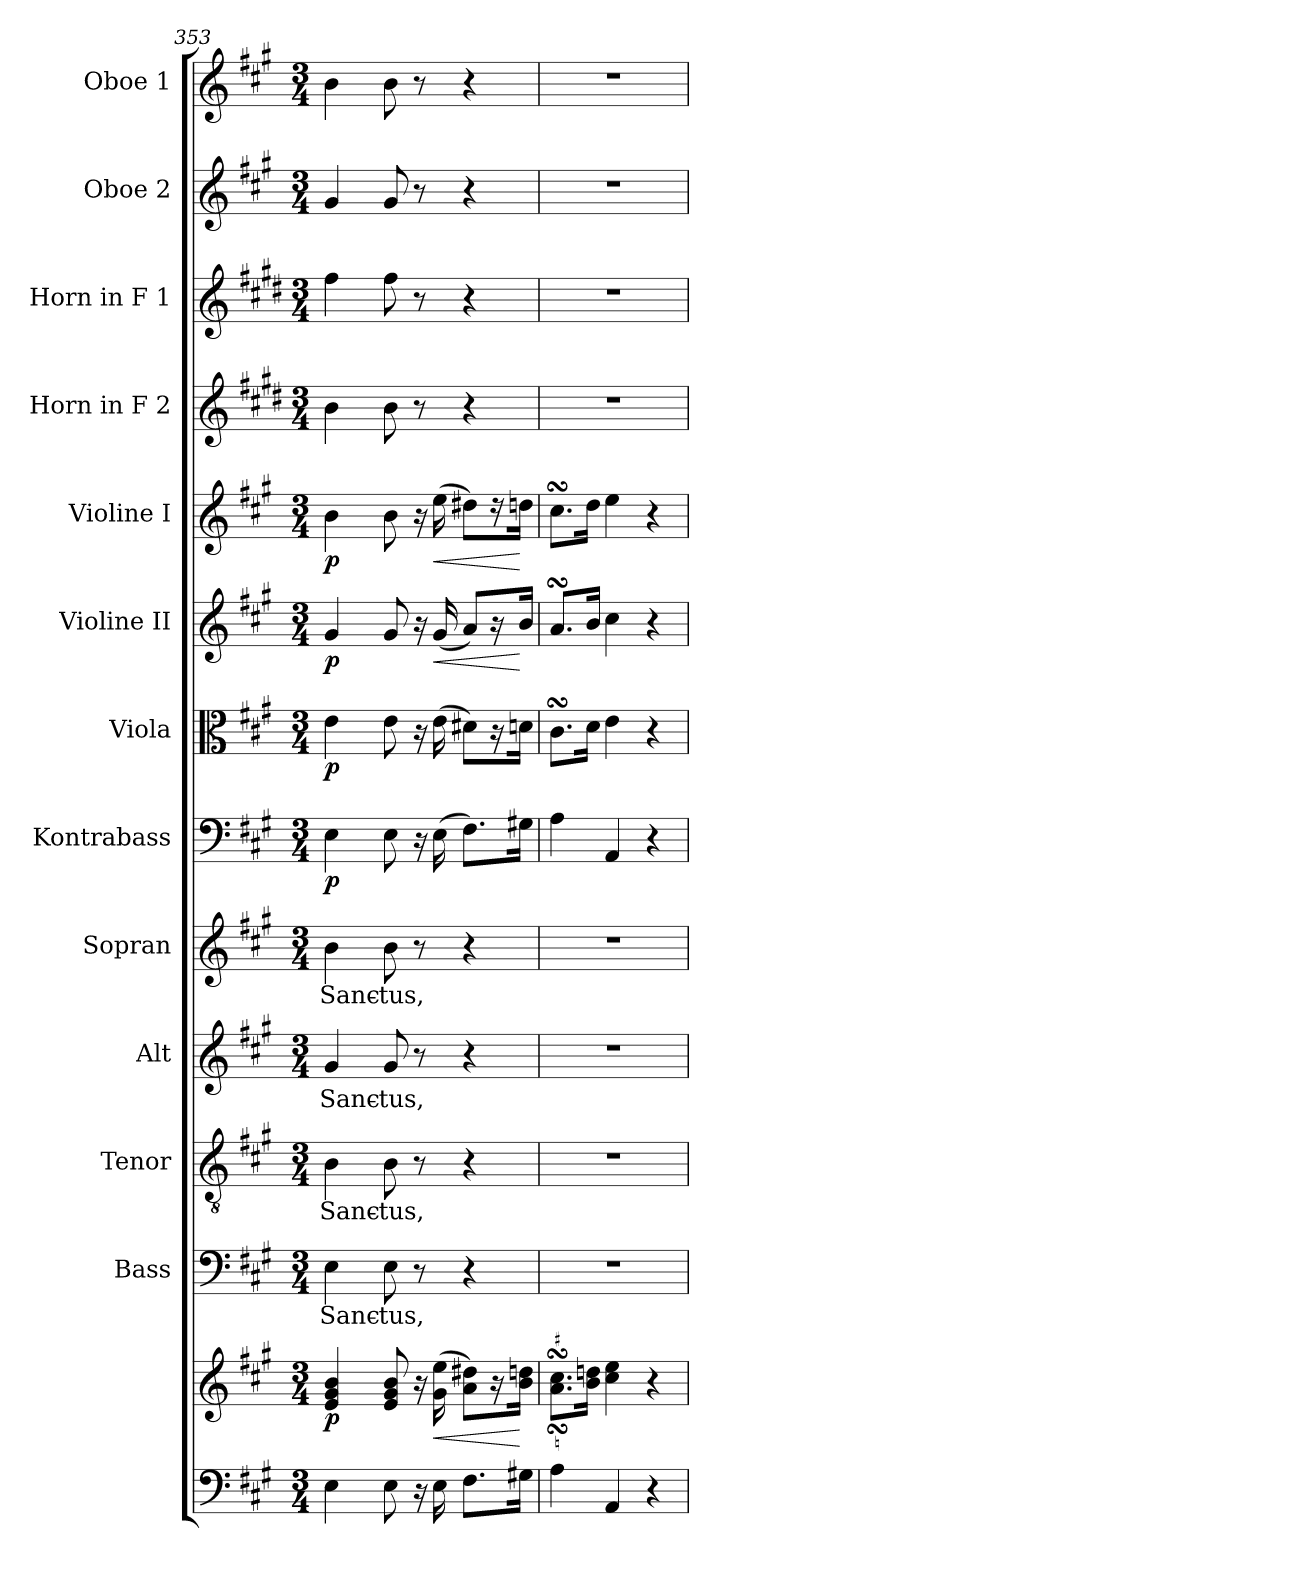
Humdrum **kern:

**kern	**kern	**dynam	**kern	**text	**kern	**text	**kern	**text	**kern	**text	**kern	**dynam	**kern	**dynam	**kern	**dynam	**kern	**dynam	**kern	**kern	**kern	**kern
*part13	*part13	*part13	*part12	*part12	*part11	*part11	*part10	*part10	*part9	*part9	*part8	*part8	*part7	*part7	*part6	*part6	*part5	*part5	*part4	*part3	*part2	*part1
*staff14	*staff13	*staff13/14	*staff12	*staff12	*staff11	*staff11	*staff10	*staff10	*staff9	*staff9	*staff8	*staff8	*staff7	*staff7	*staff6	*staff6	*staff5	*staff5	*staff4	*staff3	*staff2	*staff1
*	*	*	*I"Bass	*	*I"Tenor	*	*I"Alt	*	*I"Sopran	*	*I"Kontrabass	*	*I"Viola	*	*I"Violine II	*	*I"Violine I	*	*I"Horn in F 2	*I"Horn in F 1	*I"Oboe 2	*I"Oboe 1
*	*	*	*I'B.	*	*I'T.	*	*I'A.	*	*I'S.	*	*I'Kb.	*	*I'Vla.	*	*I'Vl. II	*	*I'Vl. I	*	*	*	*I'Ob.. 2	*I'Ob. 1
*clefF4	*clefG2	*	*clefF4	*	*clefGv2	*	*clefG2	*	*clefG2	*	*clefF4	*	*clefC3	*	*clefG2	*	*clefG2	*	*clefG2	*clefG2	*clefG2	*clefG2
*	*	*	*	*	*	*	*	*	*	*	*ITrd7c12	*	*	*	*	*	*	*	*ITrd4c7	*ITrd4c7	*	*
*k[f#c#g#]	*k[f#c#g#]	*	*k[f#c#g#]	*	*k[f#c#g#]	*	*k[f#c#g#]	*	*k[f#c#g#]	*	*k[f#c#g#]	*	*k[f#c#g#]	*	*k[f#c#g#]	*	*k[f#c#g#]	*	*k[f#c#g#]	*k[f#c#g#]	*k[f#c#g#]	*k[f#c#g#]
*A:	*A:	*	*A:	*	*A:	*	*A:	*	*A:	*	*A:	*	*A:	*	*A:	*	*A:	*	*A:	*A:	*A:	*A:
*M3/4	*M3/4	*	*M3/4	*	*M3/4	*	*M3/4	*	*M3/4	*	*M3/4	*	*M3/4	*	*M3/4	*	*M3/4	*	*M3/4	*M3/4	*M3/4	*M3/4
=353	=353	=353	=353	=353	=353	=353	=353	=353	=353	=353	=353	=353	=353	=353	=353	=353	=353	=353	=353	=353	=353	=353
!	!	!LO:DY:b	!	!LO:LY:b	!	!LO:LY:b	!	!LO:LY:b	!	!LO:LY:b	!	!LO:DY:b	!	!LO:DY:b	!	!LO:DY:b	!	!LO:DY:b	!	!	!	!
4E\	4e/ 4g#/ 4b/	p	4E\	Sanc-	4B\	Sanc-	4g#/	Sanc-	4b\	Sanc-	4EE\	p	4e\	p	4g#/	p	4b\	p	4e\	4b\	4g#/	4b\
!	!	!	!	!LO:LY:b	!	!LO:LY:b	!	!LO:LY:b	!	!LO:LY:b	!	!	!	!	!	!	!	!	!	!	!	!
8E\	8e/ 8g#/ 8b/	.	8E\	-tus,	8B\	-tus,	8g#/	-tus,	8b\	-tus,	8EE\	.	8e\	.	8g#/	.	8b\	.	8e\	8b\	8g#/	8b\
16r	16r	.	8r	.	8r	.	8r	.	8r	.	16r	.	16r	.	16r	.	16r	.	8r	8r	8r	8r
!	!	!LO:HP:b	!	!	!	!	!	!	!	!	!	!	!	!	!	!LO:HP:b	!	!LO:HP:b	!	!	!	!
16E\	(>16g#\ 16ee\	<	.	.	.	.	.	.	.	.	(>16EE\	.	(>16e\	.	(<16g#/	<	(>16ee\	<	.	.	.	.
8.F#\L	8a\ 8dd#X\L)	.	4r	.	4r	.	4r	.	4r	.	8.FF#\L)	.	8d#X\L)	.	8a/L)	.	8dd#X\L)	.	4r	4r	4r	4r
.	16r	.	.	.	.	.	.	.	.	.	.	.	16r	.	16r	.	16r	.	.	.	.	.
16G#X\Jk	16b\ 16ddn\Jk	[	.	.	.	.	.	.	.	.	16GG#X\Jk	.	16dn\Jk	.	16b/Jk	[	16ddn\Jk	[	.	.	.	.
=354	=354	=354	=354	=354	=354	=354	=354	=354	=354	=354	=354	=354	=354	=354	=354	=354	=354	=354	=354	=354	=354	=354
4A\	8.a\sSSS 8.cc#\sSSSL	.	2.r	.	2.r	.	2.r	.	2.r	.	4AA\	.	8.c#sSsS\L	.	8.asSSs/L	.	8.cc#sSsS\L	.	2.r	2.r	2.r	2.r
.	16b\ 16dd\Jk	.	.	.	.	.	.	.	.	.	.	.	16d\Jk	.	16b/Jk	.	16dd\Jk	.	.	.	.	.
4AA/	4cc#\ 4ee\	.	.	.	.	.	.	.	.	.	4AAA/	.	4e\	.	4cc#\	.	4ee\	.	.	.	.	.
4r	4r	.	.	.	.	.	.	.	.	.	4r	.	4r	.	4r	.	4r	.	.	.	.	.
=	=	=	=	=	=	=	=	=	=	=	=	=	=	=	=	=	=	=	=	=	=	=
*-	*-	*-	*-	*-	*-	*-	*-	*-	*-	*-	*-	*-	*-	*-	*-	*-	*-	*-	*-	*-	*-	*-
